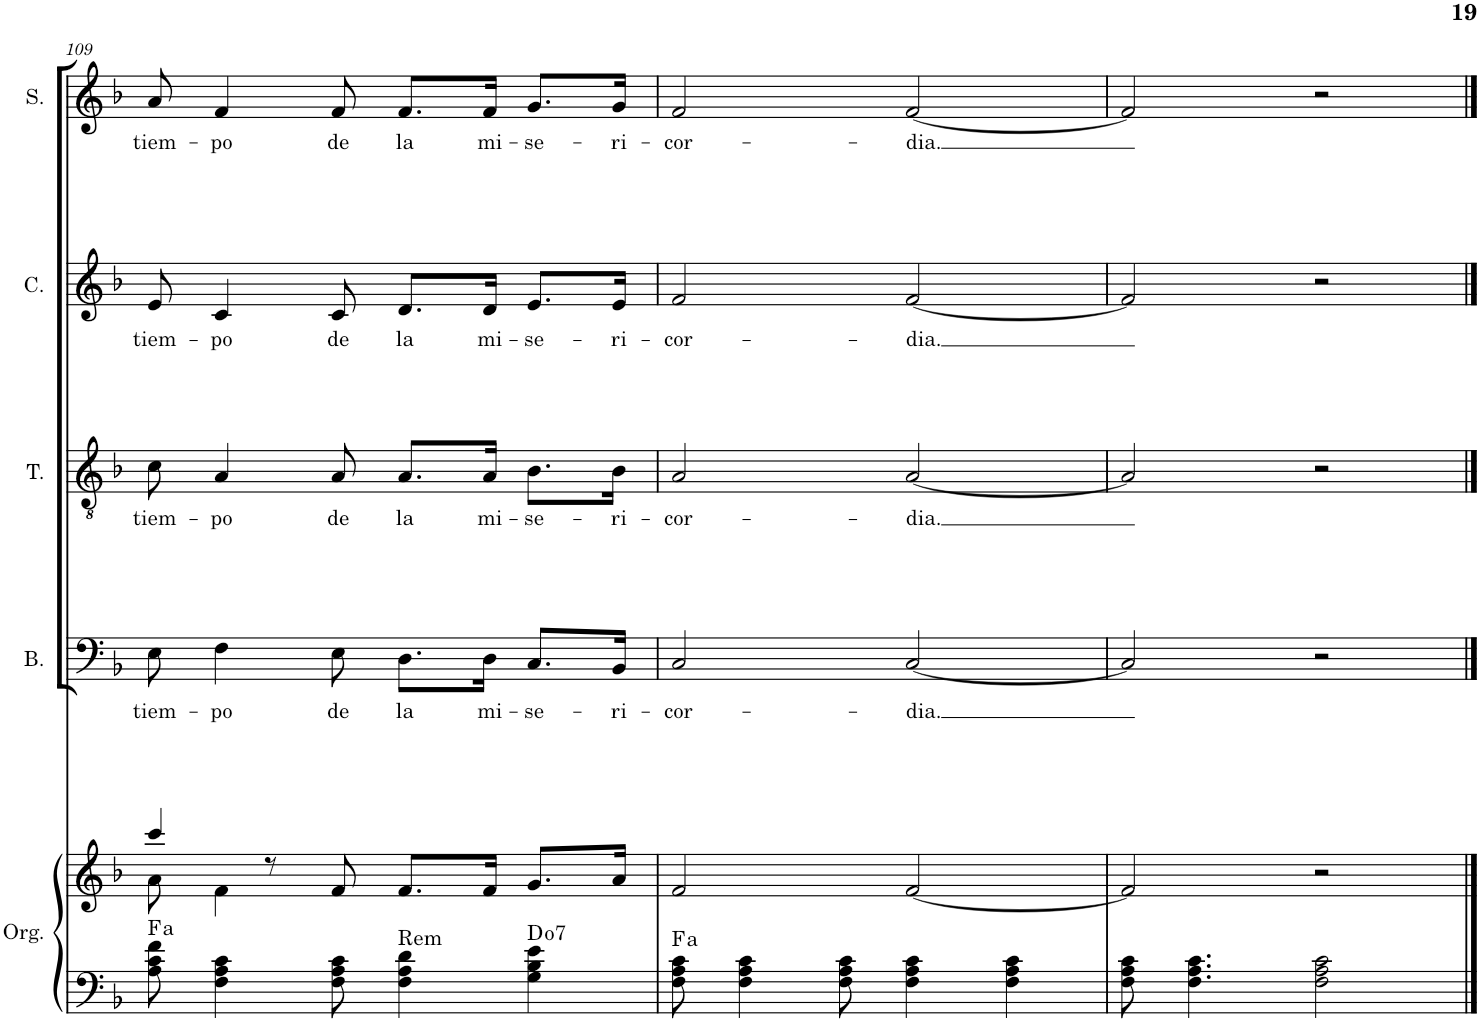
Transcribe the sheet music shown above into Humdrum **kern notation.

**kern	**kern	**harte	**kern	**text	**kern	**text	**kern	**text	**kern	**text
*part5	*part5	*part5	*part4	*part4	*part3	*part3	*part2	*part2	*part1	*part1
*staff6	*staff5	*	*staff4	*staff4	*staff3	*staff3	*staff2	*staff2	*staff1	*staff1
*I"Órgano	*	*	*I"Bajo	*	*I"Tenor	*	*I"Contralto	*	*I"Soprano	*
*	*	*	*I'B.	*	*I'T.	*	*I'C.	*	*I'S.	*
!!LO:PB:g=z
*clefF4	*clefG2	*	*clefF4	*	*clefGv2	*	*clefG2	*	*clefG2	*
*k[b-]	*k[b-]	*	*k[b-]	*	*k[b-]	*	*k[b-]	*	*k[b-]	*
*M4/4	*M4/4	*	*M4/4	*	*M4/4	*	*M4/4	*	*M4/4	*
=109	=109	=109	=109	=109	=109	=109	=109	=109	=109	=109
*	*^	*	*	*	*	*	*	*	*	*
!	!	!	!LO:H:kt=a	!	!LO:LY:b	!	!LO:LY:b	!	!LO:LY:b	!	!LO:LY:b
8A\ 8c\ 8f\	4ccc/	8a\	.	8E\	tiem-	8c\	tiem-	8e/	tiem-	8a/	tiem-
!	!	!	!	!	!LO:LY:b	!	!LO:LY:b	!	!LO:LY:b	!	!LO:LY:b
4F\ 4A\ 4c\	.	4f\	.	4F\	-po	4A/	-po	4c/	-po	4f/	-po
.	8r	.	.	.	.	.	.	.	.	.	.
!	!	!	!	!	!LO:LY:b	!	!LO:LY:b	!	!LO:LY:b	!	!LO:LY:b
8F\ 8A\ 8c\	8f/	2ryy	.	8E\	de	8A/	de	8c/	de	8f/	de
!	!	!	!LO:H:kt=Rem	!	!LO:LY:b	!	!LO:LY:b	!	!LO:LY:b	!	!LO:LY:b
4F\ 4A\ 4d\	8.f/L	.	N	8.D\L	la	8.A/L	la	8.d/L	la	8.f/L	la
!	!	!	!	!	!LO:LY:b	!	!LO:LY:b	!	!LO:LY:b	!	!LO:LY:b
.	16f/Jk	.	.	16D\Jk	mi-	16A/Jk	mi-	16d/Jk	mi-	16f/Jk	mi-
!	!	!	!LO:H:kt=7	!	!LO:LY:b	!	!LO:LY:b	!	!LO:LY:b	!	!LO:LY:b
4G\ 4B-\ 4e\	8.g/L	.	D:dim7	8.C/L	-se-	8.B-\L	-se-	8.e/L	-se-	8.g/L	-se-
.	.	8ryy	.	.	.	.	.	.	.	.	.
!	!	!	!	!	!LO:LY:b	!	!LO:LY:b	!	!LO:LY:b	!	!LO:LY:b
.	16a/Jk	.	.	16BB-/Jk	-ri-	16B-\Jk	-ri-	16e/Jk	-ri-	16g/Jk	-ri-
*	*v	*v	*	*	*	*	*	*	*	*	*
=110	=110	=110	=110	=110	=110	=110	=110	=110	=110	=110
!	!	!LO:H:kt=a	!	!LO:LY:b	!	!LO:LY:b	!	!LO:LY:b	!	!LO:LY:b
8F\ 8A\ 8c\	2f/	.	2C/	-cor-	2A/	-cor-	2f/	-cor-	2f/	-cor-
4F\ 4A\ 4c\	.	.	.	.	.	.	.	.	.	.
8F\ 8A\ 8c\	.	.	.	.	.	.	.	.	.	.
!	!	!	!	!LO:LY:b	!	!LO:LY:b	!	!LO:LY:b	!	!LO:LY:b
4F\ 4A\ 4c\	[2f/	.	[2C/	-dia.	[2A/	-dia.	[2f/	-dia.	[2f/	-dia.
4F\ 4A\ 4c\	.	.	.	.	.	.	.	.	.	.
=111	=111	=111	=111	=111	=111	=111	=111	=111	=111	=111
8F\ 8A\ 8c\	2f/]	.	2C/]	.	2A/]	.	2f/]	.	2f/]	.
4.F\ 4.A\ 4.c\	.	.	.	.	.	.	.	.	.	.
2F\ 2A\ 2c\	2r	.	2r	.	2r	.	2r	.	2r	.
==	==	==	==	==	==	==	==	==	==	==
*-	*-	*-	*-	*-	*-	*-	*-	*-	*-	*-
